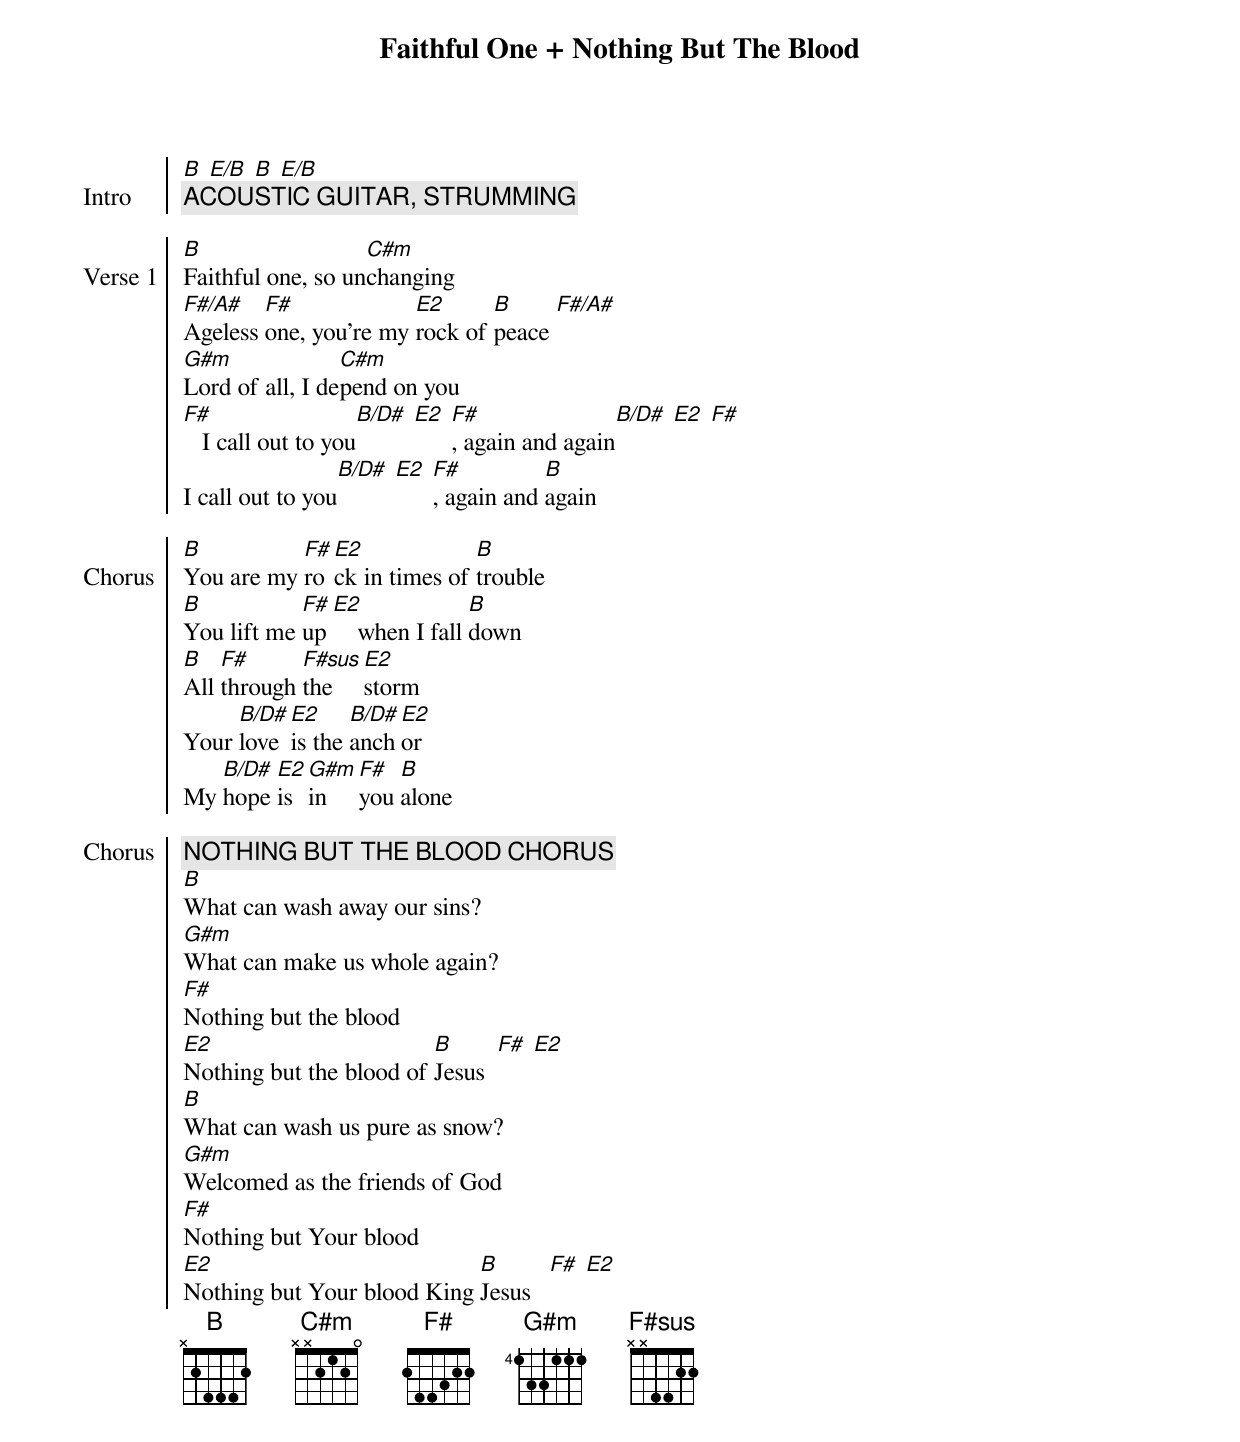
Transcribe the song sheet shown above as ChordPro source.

{title: Faithful One + Nothing But The Blood}
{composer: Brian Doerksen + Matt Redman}
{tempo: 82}
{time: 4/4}
{transpose: +4}
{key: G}

{soc: Intro}
[G] [C/G] [G] [C/G]
{c: ACOUSTIC GUITAR, STRUMMING}
{eoc: Intro}

{soc: Verse 1}
[G]Faithful one, so un[Am]changing
[D/F#]Ageless [D]one, you're my [C2]rock of [G]peace [D/F#]
[Em]Lord of all, I de[Am]pend on you
[D]   I call out to you[G/B] [C2] [D], again and again[G/B] [C2] [D]
I call out to you[G/B] [C2] [D], again and [G]again
{eoc: Verse 1}

{soc: Chorus}
[G]You are my [D]ro[C2]ck in times of [G]trouble
[G]You lift me [D]up [C2]    when I fall [G]down
[G]All [D]through [Dsus]the [C2]storm
Your [G/B]love [C2]is the [G/B]anch[C2]or
My [G/B]hope [C2]is [Em]in [D]you [G]alone
{eoc: Chorus}

{soc: Chorus}
{c: NOTHING BUT THE BLOOD CHORUS}
[G]What can wash away our sins?
[Em]What can make us whole again?
[D]Nothing but the blood
[C2]Nothing but the blood of [G]Jesus  [D] [C2]
[G]What can wash us pure as snow?
[Em]Welcomed as the friends of God
[D]Nothing but Your blood
[C2]Nothing but Your blood King [G]Jesus   [D] [C2]
{eoc: Chorus}
